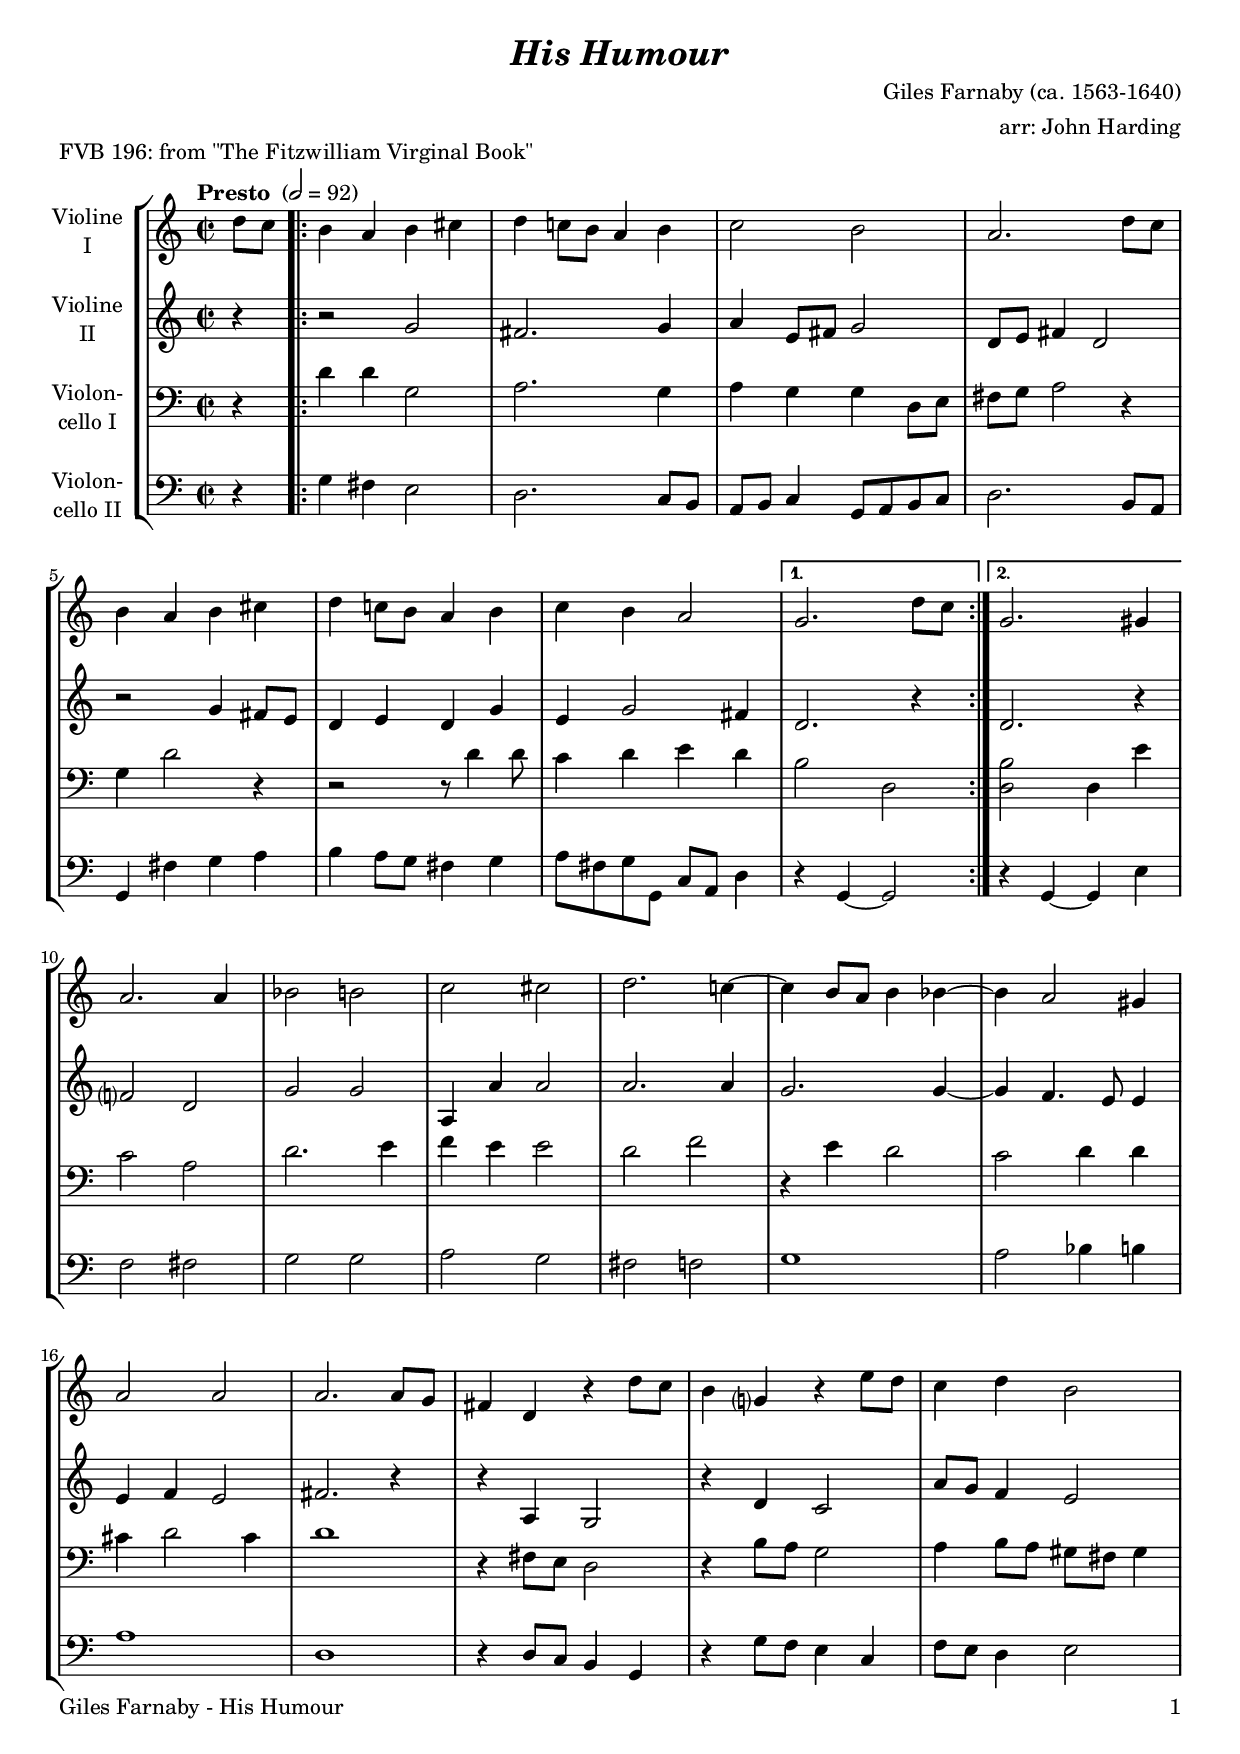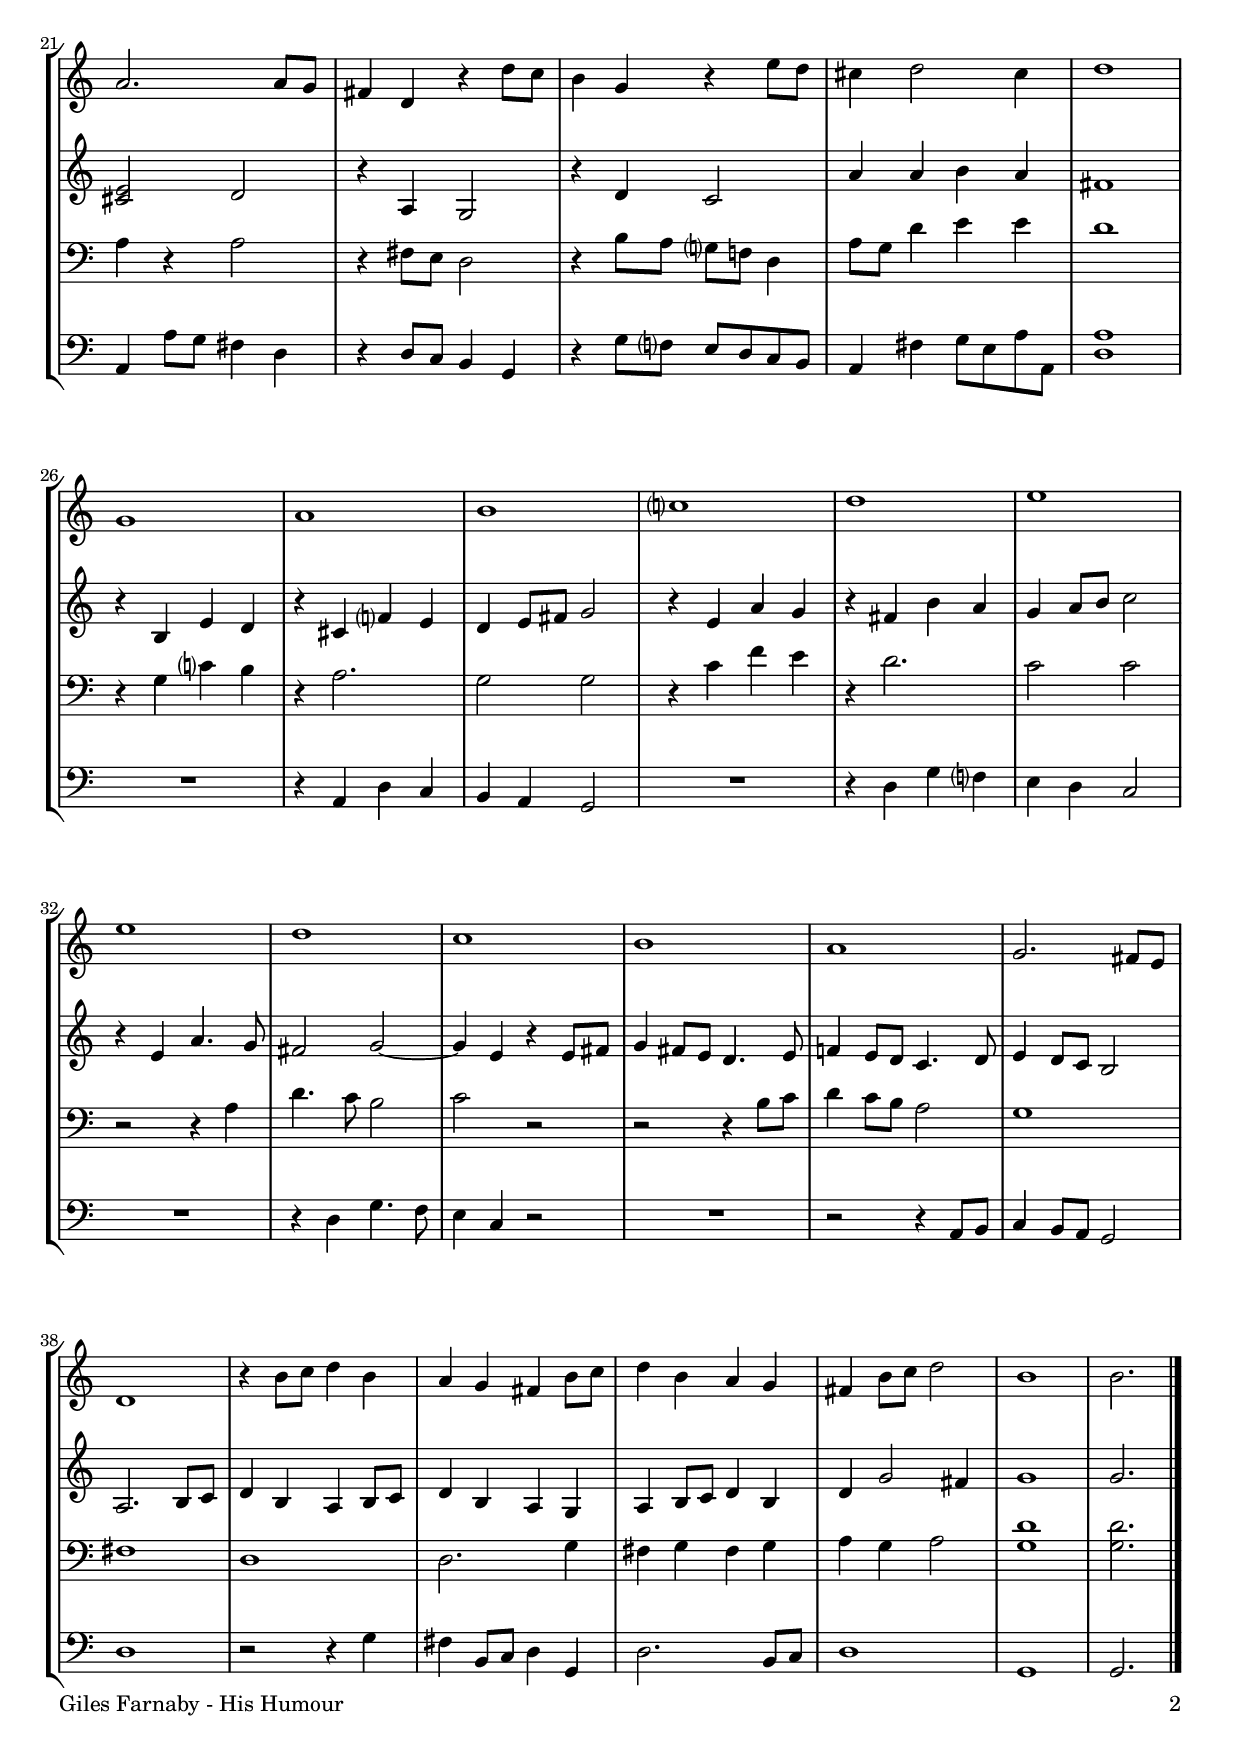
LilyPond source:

\version "2.20.2"
\include "deutsch.ly"

#(set-global-staff-size 19)

\header {
  title     = \markup \bold \italic "His Humour"
  composer  = "Giles Farnaby (ca. 1563-1640)"
  arranger  = "arr: John Harding"
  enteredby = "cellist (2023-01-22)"
  piece     = "FVB 196: from \"The Fitzwilliam Virginal Book\""
}

voiceconsts = {
  \key c \major
  \time 2/2
  \clef "treble"
%  \numericTimeSignature
  \compressEmptyMeasures
  % Set default beaming for all staves
%  \set Timing.beamExceptions = #'()
%  \set Timing.baseMoment     = #(ly:make-moment 1 4)
%  \set Timing.beatStructure  = #'(1 1 1)
  \tempo "Presto " 2=92
}

micl = "clarinet"
mifl = "flute"
miob = "oboe"
mifh = "french horn"
misx = "tenor sax"
mist = "string ensemble 1"
mivl = "violin"
miba = "cello"
mipz = "pizzicato strings"

va = \relative c'' {
  \voiceconsts

  \partial 4 d8 c
  \repeat volta 2 {
    h4 a h cis
    d c!8 h a4 h
    c2 h
    a2. d8 c
    h4 a h cis
    d c!8 h a4 h
    c h a2
  }
  \alternative {
    { g2. d'8 c }
    { g2. gis4 }
  }
  a2. a4
  b2 h

  c cis
  d2. c!4~
  c h8 a h4 b~
  b a2 gis4
  a2 a
  a2. a8 g

  fis4 d r d'8 c
  h4 g? r e'8 d
  c4 d h2
  a2. a8 g
  fis4 d r d'8 c

  h4 g r e'8 d
  cis4 d2 cis4
  d1
  g,
  a
  h
  c?
  d

  e
  e
  d
  c
  h
  a
  g2. fis8 e
  d1

  r4 h'8 c d4 h
  a g fis h8 c
  d4 h a g
  fis h8 c d2
  h1
  h2. \bar "|."
}

vb = \relative c'' {
  \voiceconsts

  \partial 4 r4
  \repeat volta 2 {
    r2 g
    fis2. g4
    a e8 fis g2
    d8 e fis4 d2
    r g4 fis8 e
    d4 e d g

    e g2 fis4
  }
  \alternative {
    { d2. r4 }
    { d2. r4 }
  }
  f?2 d
  g g
  a,4 a' a2
  a2. a4
  g2. g4~

  g f4. e8 e4
  e f e2
  fis2. r4
  r a, g2
  r4 d' c2
  a'8 g f4 e2
  <cis e> d

  r4 a g2
  r4 d' c2
  a'4 a h a
  fis1
  r4 h, e d
  r cis f? e
  d e8 fis g2
  r4 e a g
  r fis h a
  g a8 h c2
  r4 e, a4. g8
  fis2 g~

  g4 e r e8 fis
  g4 fis8 e d4. e8
  f!4 e8 d c4. d8
  e4 d8 c h2
  a2. h8 c

  d4 h a h8 c
  d4 h a g
  a h8 c d4 h
  d g2 fis4
  g1
  g2. \bar "|."
}

vc = \relative c' {
  \voiceconsts
  \clef "bass"
  
  \partial 4 r4
  \repeat volta 2 {
    d d g,2
    a2. g4
    a g g d8 e
    fis g a2 r4
    g d'2 r4
    r2 r8 d4 d8

    c4 d e d
  }
  \alternative {
    { h2 d, }
    { <d h'> d4 e' }
  }
  c2 a
  d2. e4
  f e e2
  d f
  r4 e d2
  c d4 d

  cis d2 cis4
  d1
  r4 fis,8 e d2
  r4 h'8 a g2
  a4 h8 a gis fis gis4
  a r a2
  r4 fis8 e d2

  r4 h'8 a g? f! d4
  a'8 g d'4 e e
  d1
  r4 g, c? h
  r a2.
  g2 g
  r4 c f e

  r d2.
  c2 c
  r r4 a
  d4. c8 h2
  c r
  r r4 h8 c
  d4 c8 h a2

  g1
  fis
  d
  d2. g4
  fis g fis g
  a g a2
  <g d'>1
  <g d'>2. \bar "|."
}

vd = \relative c' {
  \voiceconsts
  \clef "bass"
  
  \partial 4 r4
  \repeat volta 2 {
    g fis e2
    d2. c8 h
    a h c4 g8 a h c
    d2. h8 a
    g4 fis' g a

    h a8 g fis4 g
    a8 fis g g, c a d4
  }
  \alternative {
    { r g,~ g2 }
    { r4 g~ g e' }
  }
  f2 fis
  g g

  a g
  fis f
  g1
  a2 b4 h
  a1
  d,
  r4 d8 c h4 g

  r g'8 f e4 c
  f8 e d4 e2
  a,4 a'8 g fis4 d
  r d8 c h4 g
  r g'8 f? e d c h

  a4 fis' g8 e a a,
  <d a'>1
  R
  r4 a d c
  h a g2
  R1
  r4 d' g f?

  e d c2
  R1
  r4 d g4. f8
  e4 c r2
  R1
  r2 r4 a8 h
  c4 h8 a g2

  d'1
  r2 r4 g
  fis h,8 c d4 g,
  d'2. h8 c
  d1
  g,
  g2. \bar "|."
}


music = \new StaffGroup <<
      \new Staff {
	\set Staff.midiInstrument = \mivl
	\set Staff.instrumentName = \markup \center-column { "Violine" "I" }
	\transpose c c { \va }
      }

      \new Staff {
	\set Staff.midiInstrument = \mivl
	\set Staff.instrumentName = \markup \center-column { "Violine" "II" }
	\transpose c c { \vb }
      }

      \new Staff {
	\set Staff.midiInstrument = \miba
	\set Staff.instrumentName = \markup \center-column { "Violon-" "cello I" }
	\transpose c c { \vc }
      }

      \new Staff {
	\set Staff.midiInstrument = \miba
	\set Staff.instrumentName = \markup \center-column { "Violon-" "cello II" }
	\transpose c c { \vd }
      }
>>

\book {
   \paper {
    print-page-number = ##t
    print-first-page-number = ##t
    ragged-last-bottom = ##f
    oddHeaderMarkup = \markup \null
    evenHeaderMarkup = \markup \null
    oddFooterMarkup = \markup {
      \fill-line {
        \on-the-fly #print-page-number-check-first
        "Giles Farnaby - His Humour" \fromproperty #'page:page-number-string
      }
    }
    evenFooterMarkup = \oddFooterMarkup
  } \score {
    \music
    \layout {}
  }

  \score {
    \unfoldRepeats \music

    \midi {
      \context {
        \Score
      }
    }
  }
}